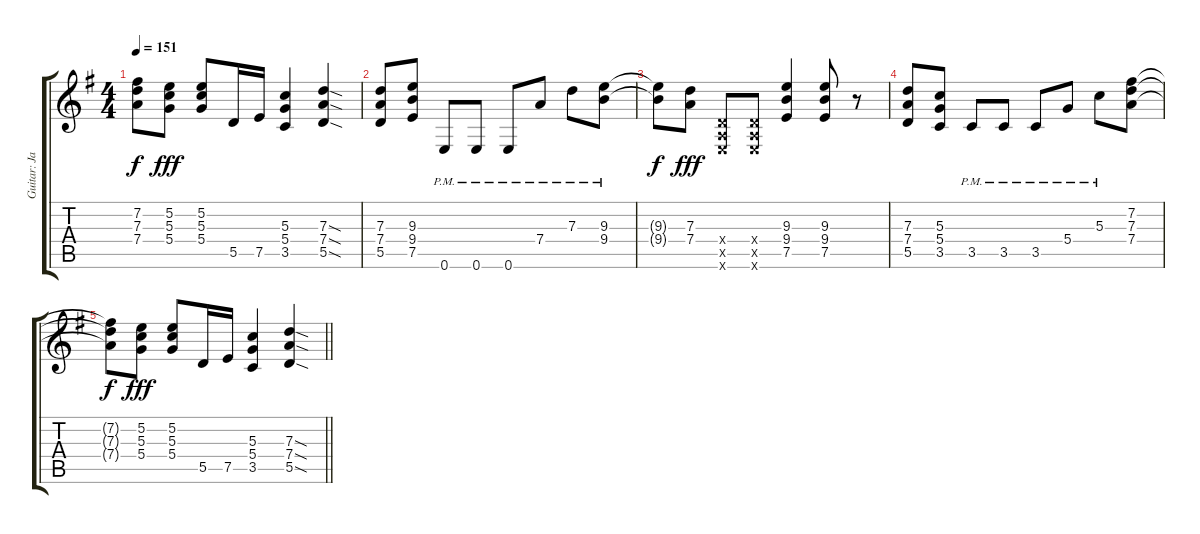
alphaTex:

\track ("Guitar: Jake I" "Guitar: Ja") {instrument overdrivenguitar}
\staff {score tabs}
\tuning (E4 B3 G3 D3 A2 E2) {hide}
\ts (4 4)
\tempo 151
\clef g2
\ks g
(7.2{t} 7.3{t} 7.4{t}).8{dy f} (5.2 5.3 5.4).8{dy fff} (5.2 5.3 5.4).8 5.5.16 7.5.16 (5.3 5.4 3.5).4 (7.3{sod} 7.4{sod} 5.5{sod}).4 |
(7.3 7.4 5.5).8{volume 0} (9.3 9.4 7.5).8 0.6{pm}.8 0.6{pm}.8 0.6{pm}.8 7.4{pm}.8 7.3{pm}.8 (9.3{pm} 9.4{pm}).8 |
(9.3{t} 9.4{t}).8{dy f} (7.3 7.4).8{dy fff} (0.4{x} 0.5{x} 0.6{x}).8 (0.4{x} 0.5{x} 0.6{x}).8 (9.3 9.4 7.5).4 (9.3 9.4 7.5).8 r.8 |
(7.3 7.4 5.5).8 (5.3 5.4 3.5).8 3.5{pm}.8 3.5{pm}.8 3.5{pm}.8 5.4{pm}.8 5.3{pm}.8 (7.2 7.3 7.4).8 |
\barLineRight lightlight
(7.2{t} 7.3{t} 7.4{t}).8{dy f} (5.2 5.3 5.4).8{dy fff} (5.2 5.3 5.4).8 5.5.16 7.5.16 (5.3 5.4 3.5).4 (7.3{sod} 7.4{sod} 5.5{sod}).4
